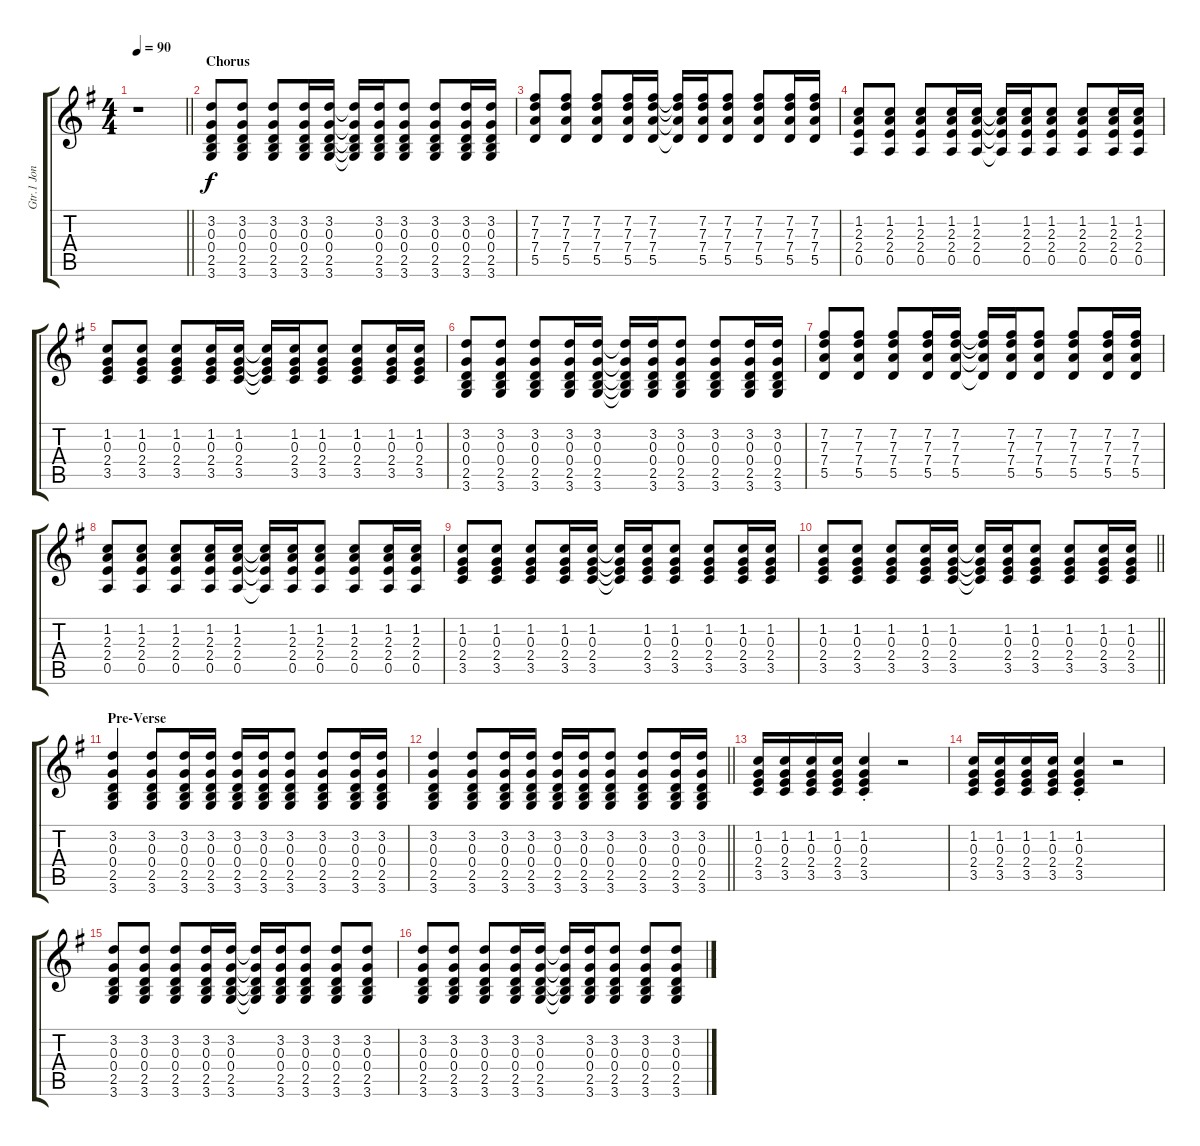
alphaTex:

\track ("Gtr.1 Jon Acoustic" "Gtr.1 Jon ") {instrument acousticguitarsteel}
\staff {score tabs}
\tuning (E4 B3 G3 D3 A2 E2) {hide}
\ts (4 4)
\tempo 90
\clef g2
\barLineRight lightlight
\ks g
r.1{dy f} |
\section ("" "Chorus")
(3.2 0.3 0.4 2.5 3.6).8 (3.2 0.3 0.4 2.5 3.6).8 (3.2 0.3 0.4 2.5 3.6).8 (3.2 0.3 0.4 2.5 3.6).16 (3.2 0.3 0.4 2.5 3.6).16 (3.2{t} 0.3{t} 0.4{t} 2.5{t} 3.6{t}).16 (3.2 0.3 0.4 2.5 3.6).16 (3.2 0.3 0.4 2.5 3.6).8 (3.2 0.3 0.4 2.5 3.6).8 (3.2 0.3 0.4 2.5 3.6).16 (3.2 0.3 0.4 2.5 3.6).16 |
(7.2 7.3 7.4 5.5).8 (7.2 7.3 7.4 5.5).8 (7.2 7.3 7.4 5.5).8 (7.2 7.3 7.4 5.5).16 (7.2 7.3 7.4 5.5).16 (7.2{t} 7.3{t} 7.4{t} 5.5{t}).16 (7.2 7.3 7.4 5.5).16 (7.2 7.3 7.4 5.5).8 (7.2 7.3 7.4 5.5).8 (7.2 7.3 7.4 5.5).16 (7.2 7.3 7.4 5.5).16 |
(1.2 2.3 2.4 0.5).8 (1.2 2.3 2.4 0.5).8 (1.2 2.3 2.4 0.5).8 (1.2 2.3 2.4 0.5).16 (1.2 2.3 2.4 0.5).16 (1.2{t} 2.3{t} 2.4{t} 0.5{t}).16 (1.2 2.3 2.4 0.5).16 (1.2 2.3 2.4 0.5).8 (1.2 2.3 2.4 0.5).8 (1.2 2.3 2.4 0.5).16 (1.2 2.3 2.4 0.5).16 |
(1.2 0.3 2.4 3.5).8 (1.2 0.3 2.4 3.5).8 (1.2 0.3 2.4 3.5).8 (1.2 0.3 2.4 3.5).16 (1.2 0.3 2.4 3.5).16 (1.2{t} 0.3{t} 2.4{t} 3.5{t}).16 (1.2 0.3 2.4 3.5).16 (1.2 0.3 2.4 3.5).8 (1.2 0.3 2.4 3.5).8 (1.2 0.3 2.4 3.5).16 (1.2 0.3 2.4 3.5).16 |
(3.2 0.3 0.4 2.5 3.6).8 (3.2 0.3 0.4 2.5 3.6).8 (3.2 0.3 0.4 2.5 3.6).8 (3.2 0.3 0.4 2.5 3.6).16 (3.2 0.3 0.4 2.5 3.6).16 (3.2{t} 0.3{t} 0.4{t} 2.5{t} 3.6{t}).16 (3.2 0.3 0.4 2.5 3.6).16 (3.2 0.3 0.4 2.5 3.6).8 (3.2 0.3 0.4 2.5 3.6).8 (3.2 0.3 0.4 2.5 3.6).16 (3.2 0.3 0.4 2.5 3.6).16 |
(7.2 7.3 7.4 5.5).8 (7.2 7.3 7.4 5.5).8 (7.2 7.3 7.4 5.5).8 (7.2 7.3 7.4 5.5).16 (7.2 7.3 7.4 5.5).16 (7.2{t} 7.3{t} 7.4{t} 5.5{t}).16 (7.2 7.3 7.4 5.5).16 (7.2 7.3 7.4 5.5).8 (7.2 7.3 7.4 5.5).8 (7.2 7.3 7.4 5.5).16 (7.2 7.3 7.4 5.5).16 |
(1.2 2.3 2.4 0.5).8 (1.2 2.3 2.4 0.5).8 (1.2 2.3 2.4 0.5).8 (1.2 2.3 2.4 0.5).16 (1.2 2.3 2.4 0.5).16 (1.2{t} 2.3{t} 2.4{t} 0.5{t}).16 (1.2 2.3 2.4 0.5).16 (1.2 2.3 2.4 0.5).8 (1.2 2.3 2.4 0.5).8 (1.2 2.3 2.4 0.5).16 (1.2 2.3 2.4 0.5).16 |
(1.2 0.3 2.4 3.5).8 (1.2 0.3 2.4 3.5).8 (1.2 0.3 2.4 3.5).8 (1.2 0.3 2.4 3.5).16 (1.2 0.3 2.4 3.5).16 (1.2{t} 0.3{t} 2.4{t} 3.5{t}).16 (1.2 0.3 2.4 3.5).16 (1.2 0.3 2.4 3.5).8 (1.2 0.3 2.4 3.5).8 (1.2 0.3 2.4 3.5).16 (1.2 0.3 2.4 3.5).16 |
\barLineRight lightlight
(1.2 0.3 2.4 3.5).8 (1.2 0.3 2.4 3.5).8 (1.2 0.3 2.4 3.5).8 (1.2 0.3 2.4 3.5).16 (1.2 0.3 2.4 3.5).16 (1.2{t} 0.3{t} 2.4{t} 3.5{t}).16 (1.2 0.3 2.4 3.5).16 (1.2 0.3 2.4 3.5).8 (1.2 0.3 2.4 3.5).8 (1.2 0.3 2.4 3.5).16 (1.2 0.3 2.4 3.5).16 |
\section ("" "Pre-Verse")
(3.2 0.3 0.4 2.5 3.6).4 (3.2 0.3 0.4 2.5 3.6).8 (3.2 0.3 0.4 2.5 3.6).16 (3.2 0.3 0.4 2.5 3.6).16 (3.2 0.3 0.4 2.5 3.6).16 (3.2 0.3 0.4 2.5 3.6).16 (3.2 0.3 0.4 2.5 3.6).8 (3.2 0.3 0.4 2.5 3.6).8 (3.2 0.3 0.4 2.5 3.6).16 (3.2 0.3 0.4 2.5 3.6).16 |
\barLineRight lightlight
(3.2 0.3 0.4 2.5 3.6).4 (3.2 0.3 0.4 2.5 3.6).8 (3.2 0.3 0.4 2.5 3.6).16 (3.2 0.3 0.4 2.5 3.6).16 (3.2 0.3 0.4 2.5 3.6).16 (3.2 0.3 0.4 2.5 3.6).16 (3.2 0.3 0.4 2.5 3.6).8 (3.2 0.3 0.4 2.5 3.6).8 (3.2 0.3 0.4 2.5 3.6).16 (3.2 0.3 0.4 2.5 3.6).16 |
(1.2 0.3 2.4 3.5).16 (1.2 0.3 2.4 3.5).16 (1.2 0.3 2.4 3.5).16 (1.2 0.3 2.4 3.5).16 (1.2{st} 0.3{st} 2.4{st} 3.5{st}).4 r.2 |
(1.2 0.3 2.4 3.5).16 (1.2 0.3 2.4 3.5).16 (1.2 0.3 2.4 3.5).16 (1.2 0.3 2.4 3.5).16 (1.2{st} 0.3{st} 2.4{st} 3.5{st}).4 r.2 |
(3.2 0.3 0.4 2.5 3.6).8 (3.2 0.3 0.4 2.5 3.6).8 (3.2 0.3 0.4 2.5 3.6).8 (3.2 0.3 0.4 2.5 3.6).16 (3.2 0.3 0.4 2.5 3.6).16 (3.2{t} 0.3{t} 0.4{t} 2.5{t} 3.6{t}).16 (3.2 0.3 0.4 2.5 3.6).16 (3.2 0.3 0.4 2.5 3.6).8 (3.2 0.3 0.4 2.5 3.6).8 (3.2 0.3 0.4 2.5 3.6).8 |
(3.2 0.3 0.4 2.5 3.6).8 (3.2 0.3 0.4 2.5 3.6).8 (3.2 0.3 0.4 2.5 3.6).8 (3.2 0.3 0.4 2.5 3.6).16 (3.2 0.3 0.4 2.5 3.6).16 (3.2{t} 0.3{t} 0.4{t} 2.5{t} 3.6{t}).16 (3.2 0.3 0.4 2.5 3.6).16 (3.2 0.3 0.4 2.5 3.6).8 (3.2 0.3 0.4 2.5 3.6).8 (3.2 0.3 0.4 2.5 3.6).8
